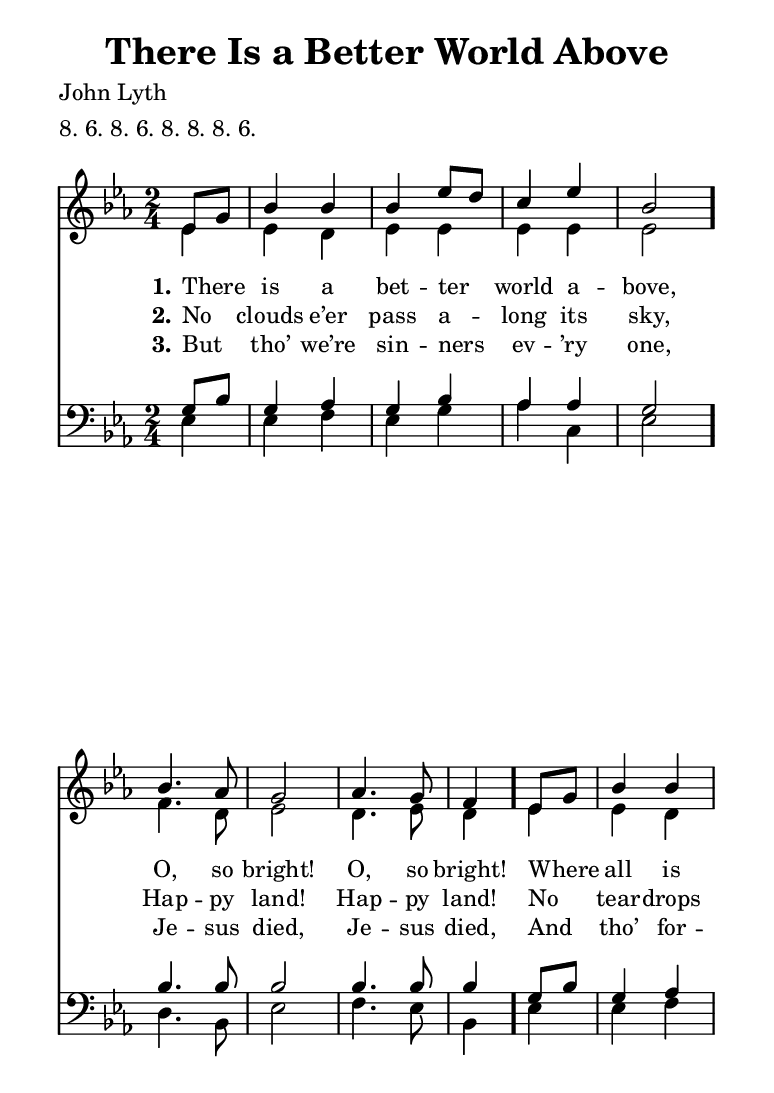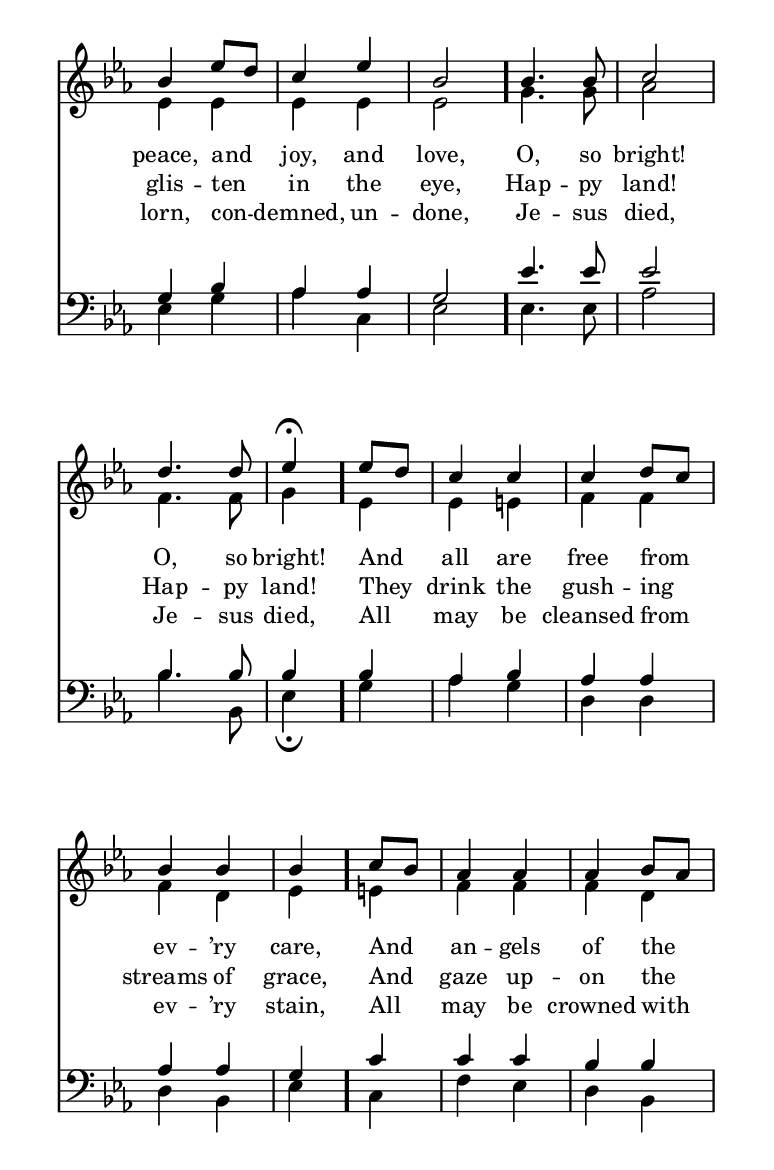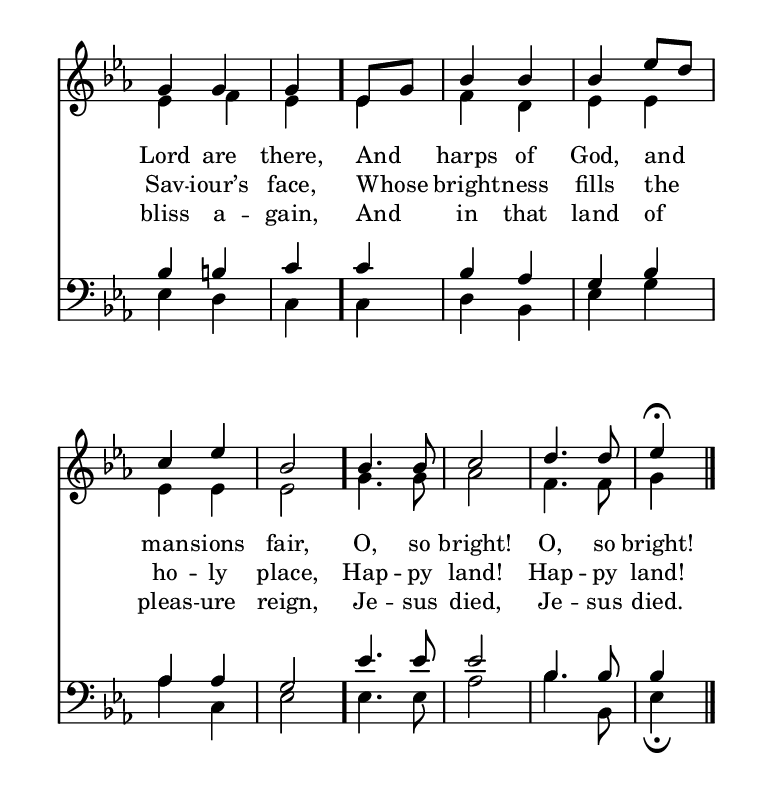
\include "common/global.ily"
\paper {
  \include "common/paper.ily"
}

\header{
  hymnnumber = "267"
  title = "There Is a Better World Above"
  tunename = "Better World"
  meter = "8. 6. 8. 6. 8. 8. 8. 6."
  poet = "John Lyth"
  composer = ""
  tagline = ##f
}

ta = { \tempo 4=90 }
tb = { \tempo 4=45 }

global = {
  \include "common/overrides.ily"
  \override Staff.TimeSignature.style = #'numbered
  \time 2/4
  \override Score.MetronomeMark.transparent = ##t % hide all fermata changes too
  \ta
  \key ees \major
  \partial 4
  \autoBeamOff
}

notesSoprano = {
\global
\relative c' {

  ees8[ g] | bes4 bes | bes ees8[ d] | c4 ees | bes2 |
  bes4. aes8 | g2 | aes4. g8 | f4
  ees8[ g] | bes4 bes | bes ees8[ d] | c4 ees | bes2 |
  bes4. bes8 | c2 | d4. d8 | \tb ees4\fermata \ta

  ees8[ d] | c4 c | c d8[ c] | bes4 bes | bes
  c8[ bes] | aes4 aes | aes bes8[ aes] | g4 g | g
  ees8[ g] | bes4 bes | bes ees8[ d] | c4 ees | bes2 |
  bes4. bes8 | c2 | d4. d8 | \tb ees4\fermata \ta

  \bar "|."

}
}

notesAlto = {
\global
\relative e' {

  ees4 | ees d | ees ees | ees ees | ees2 |
  f4. d8 | ees2 | d4. ees8 | d4
  ees4 | ees d | ees ees | ees ees | ees2 |
  g4. g8 | aes2 | f4. f8 | g4

  ees4 | ees e | f f | f d | ees
  e4 | f f | f d | ees f | ees
  ees4 | f d | ees ees | ees ees | ees2 |
  g4. g8 | aes2 | f4. f8 | g4

}
}

notesTenor = {
\global
\relative a {

  g8[ bes] | g4 aes | g bes | aes aes | g2 |
  bes4. bes8 | bes2 | bes4. bes8 | bes4
  g8[ bes] | g4 aes | g bes | aes aes | g2 |
  ees'4. ees8 | ees2 | bes4. bes8 | bes4

  bes4 | aes bes | aes aes | aes aes | g
  c4 | c c | bes bes | bes b | c
  c4 | bes aes | g bes | aes aes | g2
  ees'4. ees8 | ees2 | bes4. bes8 | bes4

}
}

notesBass = {
\global
\relative f {

  ees4 | ees f | ees g | aes c, | ees2 |
  d4. bes8 | ees2 | f4. ees8 | bes4
  ees4 | ees f | ees g | aes c, | ees2 |
  ees4. ees8 | aes2 | bes4. bes,8 | ees4\fermata

  g4 aes g | d d | d bes | ees
  c4 | f ees | d bes | ees d | c
  c4 | d bes | ees g | aes c, | ees2 |
  ees4. ees8 | aes2 | bes4. bes,8 | ees4\fermata

}
}

wordsA = \lyricmode {
\set stanza = "1."

There is a bet -- ter world a -- bove, \bar "."
O, so bright! O, so bright! \bar "."
Where all is peace, and joy, and love, \bar "."
O, so bright! O, so bright! \bar "."
And all are free from ev -- ’ry care, \bar "."
And an -- gels of the Lord are there, \bar "."
And harps of God, and man -- sions fair, \bar "."
O, so bright! O, so bright! \bar "."

}

wordsB = \lyricmode {
\set stanza = "2."

No clouds e’er pass a -- long its sky,
Hap -- py land! Hap -- py land!
No tear -- drops glis -- ten in the eye,
Hap -- py land! Hap -- py land!
They drink the gush -- ing streams of grace,
And gaze up -- on the Sav -- iour’s face,
Whose bright -- ness fills the ho -- ly place,
Hap -- py land! Hap -- py land!

}

wordsC = \lyricmode {
\set stanza = "3."

But tho’ we’re sin -- ners ev -- ’ry one,
Je -- sus died, Je -- sus died,
And tho’ for -- lorn, con -- demned, un -- done,
Je -- sus died, Je -- sus died,
All may be cleansed from ev -- ’ry stain,
All may be crowned with bliss a -- gain,
And in that land of pleas -- ure reign,
Je -- sus died, Je -- sus died.

}

\score {
  \context ChoirStaff <<
    \context Staff = upper <<
      \set ChoirStaff.systemStartDelimiter = #'SystemStartBar
      \context Voice  = sopranos { \voiceOne << \notesSoprano >> }
      \context Voice  = altos { \voiceTwo << \notesAlto >> }
      \context Lyrics = one   \lyricsto sopranos \wordsA
      \context Lyrics = two   \lyricsto sopranos \wordsB
      \context Lyrics = three \lyricsto sopranos \wordsC
    >>
    \context Staff = men <<
      \clef bass
      \context Voice  = tenors { \voiceOne << \notesTenor >> }
      \context Voice  = basses { \voiceTwo << \notesBass >> }
    >>
  >>
  \layout {
    \include "common/layout.ily"
  }
  \midi{
    \include "common/midi.ily"
  }
}

\version "2.19.49"  % necessary for upgrading to future LilyPond versions.

% vi:set et ts=2 sw=2 ai nocindent syntax=lilypond:
